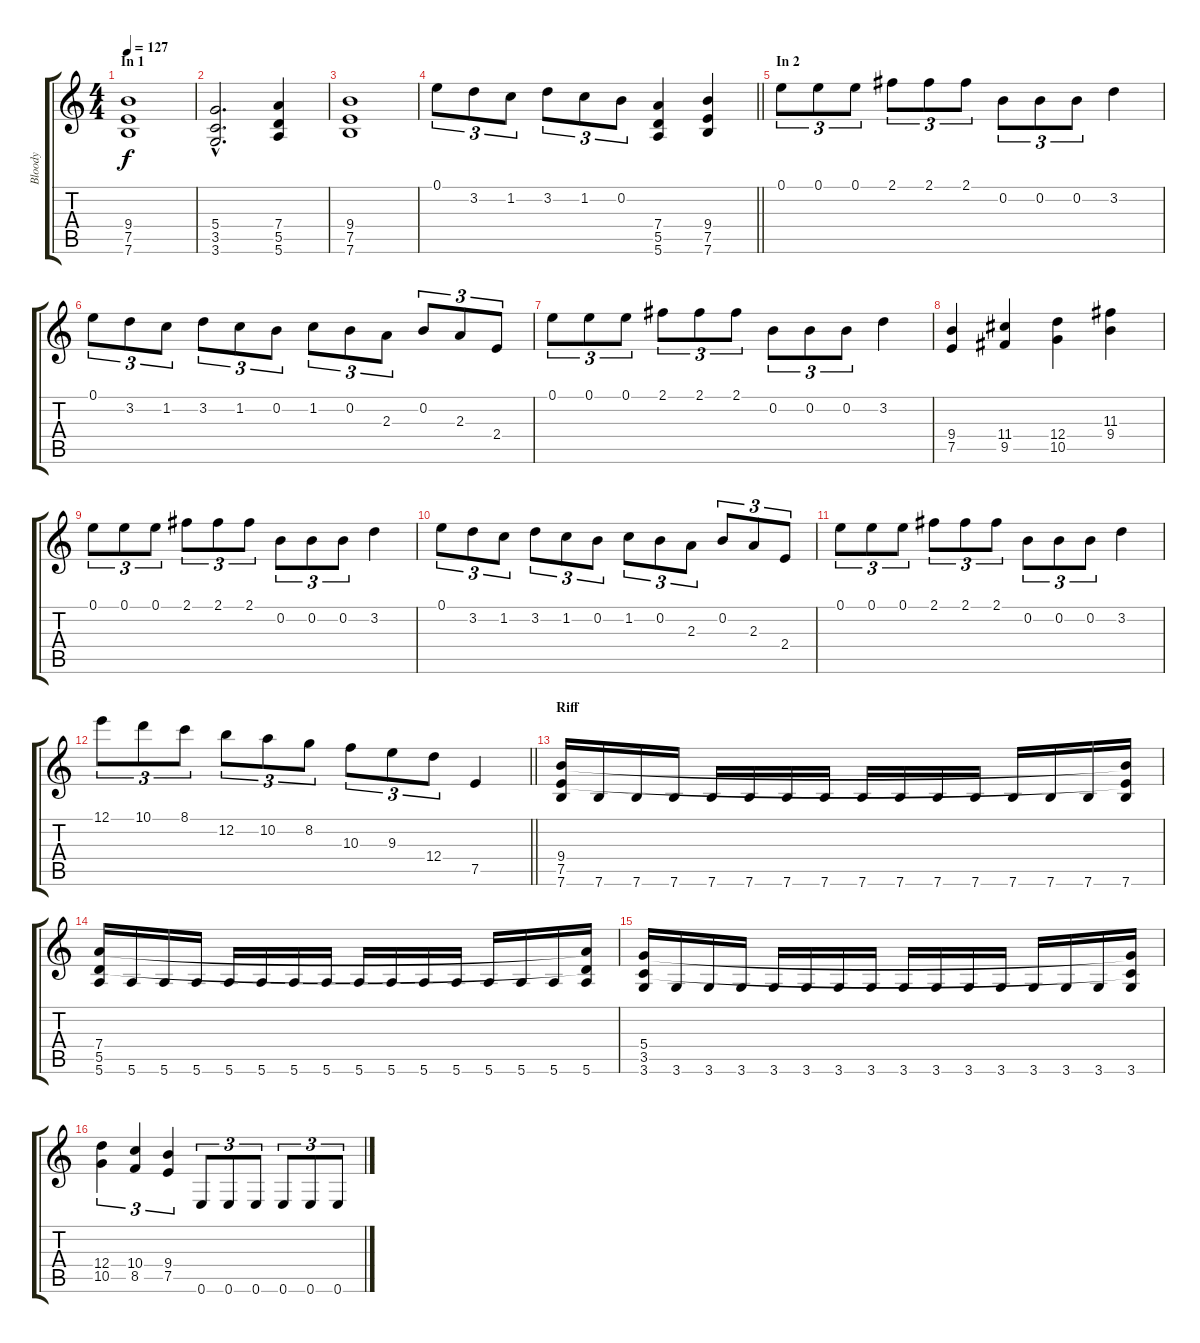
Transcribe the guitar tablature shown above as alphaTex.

\track ("Bloody" "Bloody") {instrument overdrivenguitar}
\staff {score tabs}
\tuning (E4 B3 G3 D3 A2 E2) {hide}
\ts (4 4)
\section ("" "In 1")
\tempo 127
\clef g2
\ks c
(9.4 7.5 7.6).1{dy f instrument overdrivenguitar} |
(5.4{hac} 3.5{hac} 3.6{hac}).2{d} (7.4 5.5 5.6).4 |
(9.4 7.5 7.6).1 |
\barLineRight lightlight
0.1.8{tu (3 2)} 3.2.8{tu (3 2)} 1.2.8{tu (3 2)} 3.2.8{tu (3 2)} 1.2.8{tu (3 2)} 0.2.8{tu (3 2)} (7.4 5.5 5.6).4 (9.4 7.5 7.6).4 |
\section ("" "In 2")
0.1.8{tu (3 2)} 0.1.8{tu (3 2)} 0.1.8{tu (3 2)} 2.1.8{tu (3 2)} 2.1.8{tu (3 2)} 2.1.8{tu (3 2)} 0.2.8{tu (3 2)} 0.2.8{tu (3 2)} 0.2.8{tu (3 2)} 3.2.4 |
0.1.8{tu (3 2)} 3.2.8{tu (3 2)} 1.2.8{tu (3 2)} 3.2.8{tu (3 2)} 1.2.8{tu (3 2)} 0.2.8{tu (3 2)} 1.2.8{tu (3 2)} 0.2.8{tu (3 2)} 2.3.8{tu (3 2)} 0.2.8{tu (3 2)} 2.3.8{tu (3 2)} 2.4.8{tu (3 2)} |
0.1.8{tu (3 2)} 0.1.8{tu (3 2)} 0.1.8{tu (3 2)} 2.1.8{tu (3 2)} 2.1.8{tu (3 2)} 2.1.8{tu (3 2)} 0.2.8{tu (3 2)} 0.2.8{tu (3 2)} 0.2.8{tu (3 2)} 3.2.4 |
(9.4 7.5).4 (11.4 9.5).4 (12.4 10.5).4 (11.3 9.4).4 |
0.1.8{tu (3 2)} 0.1.8{tu (3 2)} 0.1.8{tu (3 2)} 2.1.8{tu (3 2)} 2.1.8{tu (3 2)} 2.1.8{tu (3 2)} 0.2.8{tu (3 2)} 0.2.8{tu (3 2)} 0.2.8{tu (3 2)} 3.2.4 |
0.1.8{tu (3 2)} 3.2.8{tu (3 2)} 1.2.8{tu (3 2)} 3.2.8{tu (3 2)} 1.2.8{tu (3 2)} 0.2.8{tu (3 2)} 1.2.8{tu (3 2)} 0.2.8{tu (3 2)} 2.3.8{tu (3 2)} 0.2.8{tu (3 2)} 2.3.8{tu (3 2)} 2.4.8{tu (3 2)} |
0.1.8{tu (3 2)} 0.1.8{tu (3 2)} 0.1.8{tu (3 2)} 2.1.8{tu (3 2)} 2.1.8{tu (3 2)} 2.1.8{tu (3 2)} 0.2.8{tu (3 2)} 0.2.8{tu (3 2)} 0.2.8{tu (3 2)} 3.2.4 |
\barLineRight lightlight
12.1.8{tu (3 2)} 10.1.8{tu (3 2)} 8.1.8{tu (3 2)} 12.2.8{tu (3 2)} 10.2.8{tu (3 2)} 8.2.8{tu (3 2)} 10.3.8{tu (3 2)} 9.3.8{tu (3 2)} 12.4.8{tu (3 2)} 7.5.4 |
\section ("" "Riff")
(9.4 7.5 7.6).16 7.6.16 7.6.16 7.6.16 7.6.16 7.6.16 7.6.16 7.6.16 7.6.16 7.6.16 7.6.16 7.6.16 7.6.16 7.6.16 7.6.16 (9.4{t} 7.5{t} 7.6).16 |
(7.4 5.5 5.6).16 5.6.16 5.6.16 5.6.16 5.6.16 5.6.16 5.6.16 5.6.16 5.6.16 5.6.16 5.6.16 5.6.16 5.6.16 5.6.16 5.6.16 (7.4{t} 5.5{t} 5.6).16 |
(5.4 3.5 3.6).16 3.6.16 3.6.16 3.6.16 3.6.16 3.6.16 3.6.16 3.6.16 3.6.16 3.6.16 3.6.16 3.6.16 3.6.16 3.6.16 3.6.16 (5.4{t} 3.5{t} 3.6).16 |
(12.4 10.5).4{tu (3 2)} (10.4 8.5).4{tu (3 2)} (9.4 7.5).4{tu (3 2)} 0.6.8{tu (3 2)} 0.6.8{tu (3 2)} 0.6.8{tu (3 2)} 0.6.8{tu (3 2)} 0.6.8{tu (3 2)} 0.6.8{tu (3 2)}
